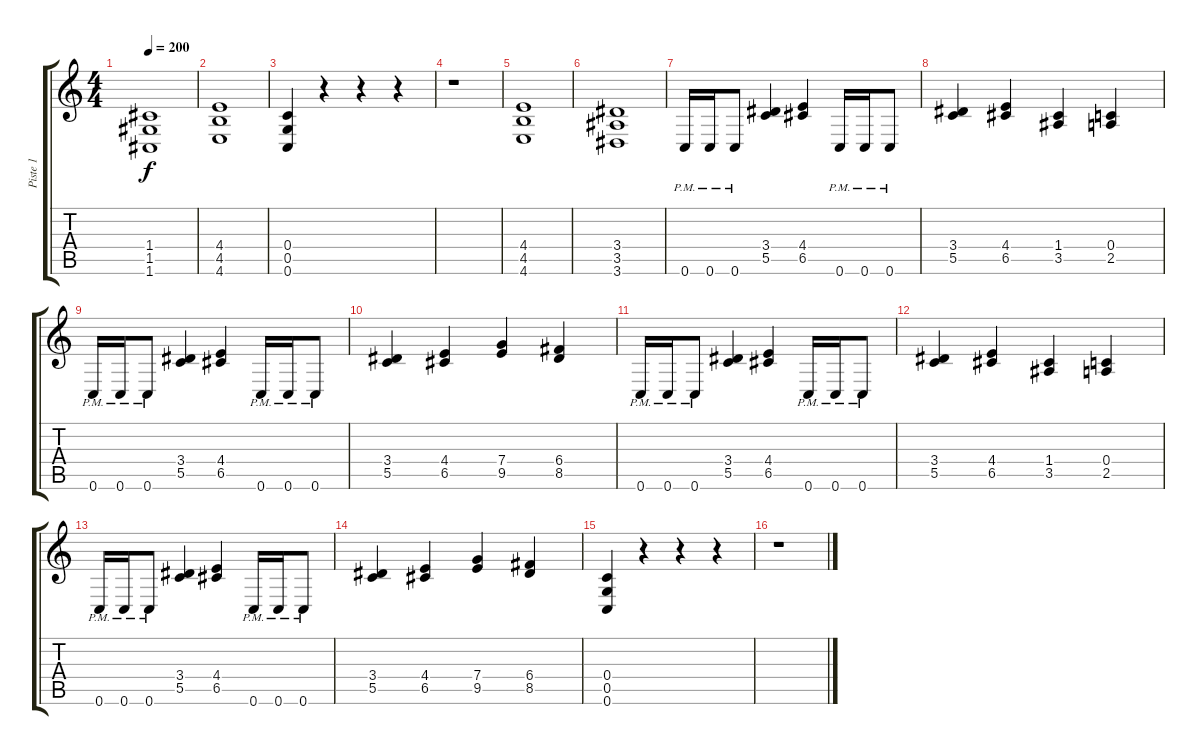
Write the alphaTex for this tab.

\track ("Piste 1" "Piste 1") {instrument distortionguitar}
\staff {score tabs}
\tuning (D4 A3 F3 C3 G2 C2) {hide}
\ts (4 4)
\tempo 200
\clef g2
\ks c
(1.4 1.5 1.6).1{dy f} |
(4.4 4.5 4.6).1 |
(0.4 0.5 0.6).4 r.4 r.4 r.4 |
r.1 |
(4.4 4.5 4.6).1 |
(3.4 3.5 3.6).1 |
0.6{pm}.16 0.6{pm}.16 0.6{pm}.8 (3.4 5.5).4 (4.4 6.5).4 0.6{pm}.16 0.6{pm}.16 0.6{pm}.8 |
(3.4 5.5).4 (4.4 6.5).4 (1.4 3.5).4 (0.4 2.5).4 |
0.6{pm}.16 0.6{pm}.16 0.6{pm}.8 (3.4 5.5).4 (4.4 6.5).4 0.6{pm}.16 0.6{pm}.16 0.6{pm}.8 |
(3.4 5.5).4 (4.4 6.5).4 (7.4 9.5).4 (6.4 8.5).4 |
0.6{pm}.16 0.6{pm}.16 0.6{pm}.8 (3.4 5.5).4 (4.4 6.5).4 0.6{pm}.16 0.6{pm}.16 0.6{pm}.8 |
(3.4 5.5).4 (4.4 6.5).4 (1.4 3.5).4 (0.4 2.5).4 |
0.6{pm}.16 0.6{pm}.16 0.6{pm}.8 (3.4 5.5).4 (4.4 6.5).4 0.6{pm}.16 0.6{pm}.16 0.6{pm}.8 |
(3.4 5.5).4 (4.4 6.5).4 (7.4 9.5).4 (6.4 8.5).4 |
(0.4 0.5 0.6).4 r.4 r.4 r.4 |
r.1
